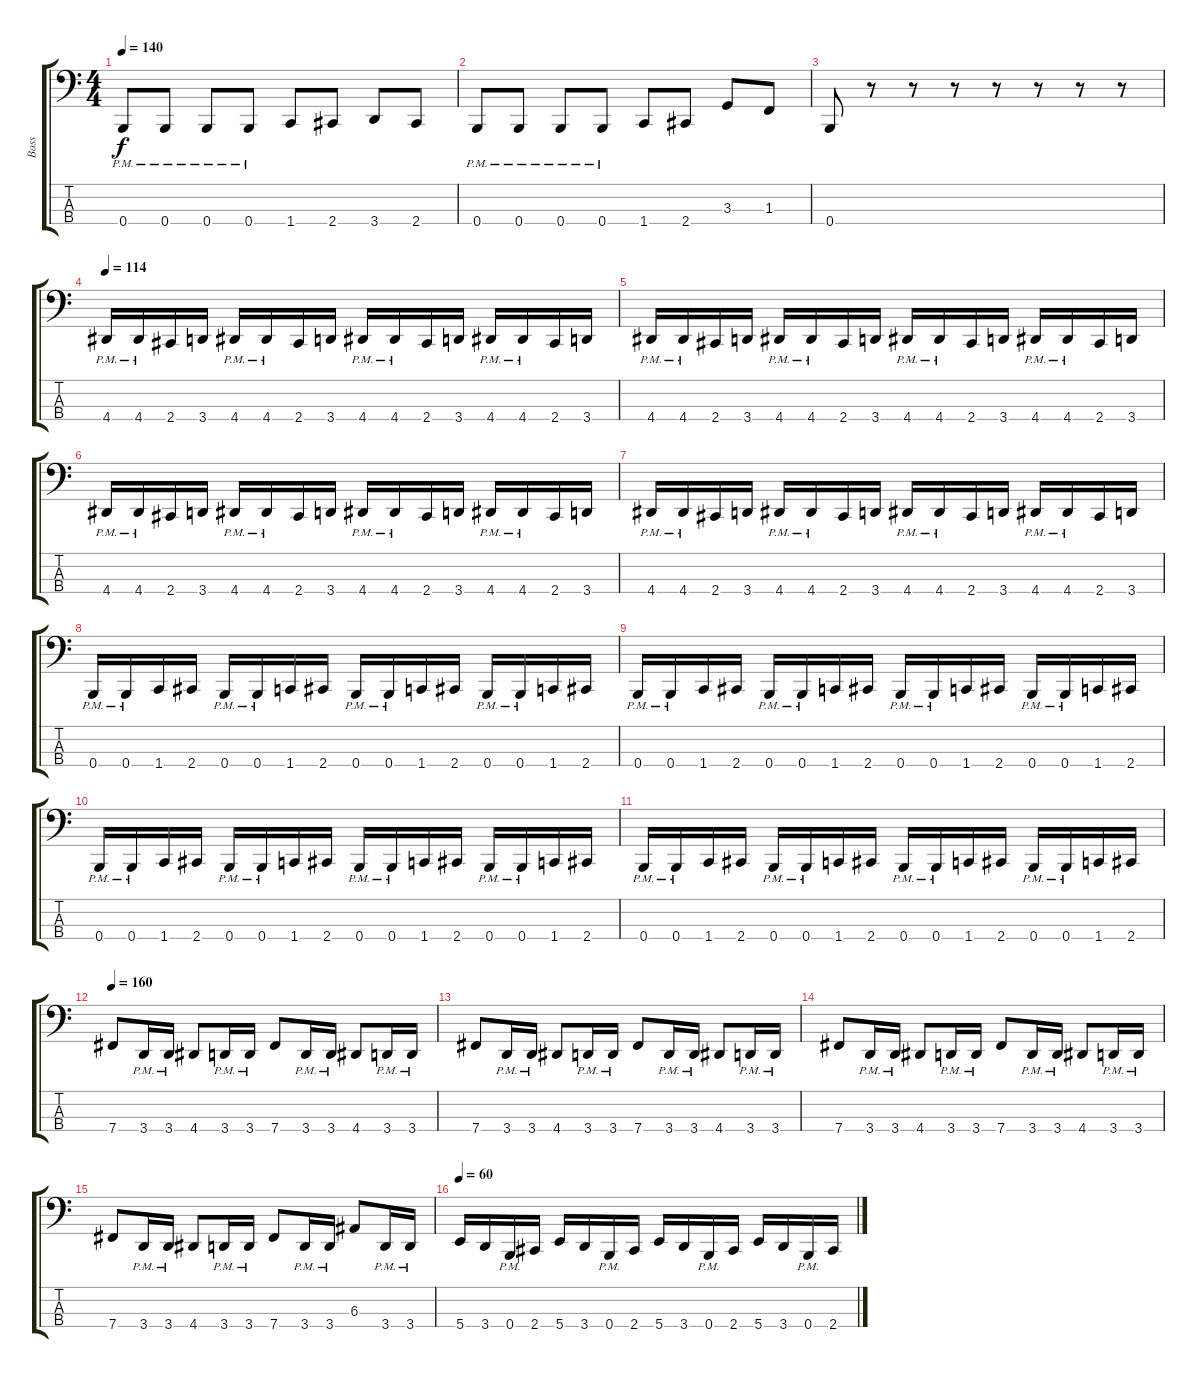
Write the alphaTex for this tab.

\track ("Bass" "Bass") {instrument electricbasspick}
\staff {score tabs}
\tuning (D2 A1 E1 B0) {hide}
\ts (4 4)
\tempo 140
\clef f4
\ks c
0.4{pm}.8{dy f} 0.4{pm}.8 0.4{pm}.8 0.4{pm}.8 1.4.8 2.4.8 3.4.8 2.4.8 |
0.4{pm}.8 0.4{pm}.8 0.4{pm}.8 0.4{pm}.8 1.4.8 2.4.8 3.3.8 1.3.8 |
0.4.8 r.8 r.8 r.8 r.8 r.8 r.8 r.8 |
\tempo 114
4.4{pm}.16 4.4{pm}.16 2.4.16 3.4.16 4.4{pm}.16 4.4{pm}.16 2.4.16 3.4.16 4.4{pm}.16 4.4{pm}.16 2.4.16 3.4.16 4.4{pm}.16 4.4{pm}.16 2.4.16 3.4.16 |
4.4{pm}.16 4.4{pm}.16 2.4.16 3.4.16 4.4{pm}.16 4.4{pm}.16 2.4.16 3.4.16 4.4{pm}.16 4.4{pm}.16 2.4.16 3.4.16 4.4{pm}.16 4.4{pm}.16 2.4.16 3.4.16 |
4.4{pm}.16 4.4{pm}.16 2.4.16 3.4.16 4.4{pm}.16 4.4{pm}.16 2.4.16 3.4.16 4.4{pm}.16 4.4{pm}.16 2.4.16 3.4.16 4.4{pm}.16 4.4{pm}.16 2.4.16 3.4.16 |
4.4{pm}.16 4.4{pm}.16 2.4.16 3.4.16 4.4{pm}.16 4.4{pm}.16 2.4.16 3.4.16 4.4{pm}.16 4.4{pm}.16 2.4.16 3.4.16 4.4{pm}.16 4.4{pm}.16 2.4.16 3.4.16 |
0.4{pm}.16 0.4{pm}.16 1.4.16 2.4.16 0.4{pm}.16 0.4{pm}.16 1.4.16 2.4.16 0.4{pm}.16 0.4{pm}.16 1.4.16 2.4.16 0.4{pm}.16 0.4{pm}.16 1.4.16 2.4.16 |
0.4{pm}.16 0.4{pm}.16 1.4.16 2.4.16 0.4{pm}.16 0.4{pm}.16 1.4.16 2.4.16 0.4{pm}.16 0.4{pm}.16 1.4.16 2.4.16 0.4{pm}.16 0.4{pm}.16 1.4.16 2.4.16 |
0.4{pm}.16 0.4{pm}.16 1.4.16 2.4.16 0.4{pm}.16 0.4{pm}.16 1.4.16 2.4.16 0.4{pm}.16 0.4{pm}.16 1.4.16 2.4.16 0.4{pm}.16 0.4{pm}.16 1.4.16 2.4.16 |
0.4{pm}.16 0.4{pm}.16 1.4.16 2.4.16 0.4{pm}.16 0.4{pm}.16 1.4.16 2.4.16 0.4{pm}.16 0.4{pm}.16 1.4.16 2.4.16 0.4{pm}.16 0.4{pm}.16 1.4.16 2.4.16 |
\tempo 160
7.4.8 3.4{pm}.16 3.4{pm}.16 4.4.8 3.4{pm}.16 3.4{pm}.16 7.4.8 3.4{pm}.16 3.4{pm}.16 4.4.8 3.4{pm}.16 3.4{pm}.16 |
7.4.8 3.4{pm}.16 3.4{pm}.16 4.4.8 3.4{pm}.16 3.4{pm}.16 7.4.8 3.4{pm}.16 3.4{pm}.16 4.4.8 3.4{pm}.16 3.4{pm}.16 |
7.4.8 3.4{pm}.16 3.4{pm}.16 4.4.8 3.4{pm}.16 3.4{pm}.16 7.4.8 3.4{pm}.16 3.4{pm}.16 4.4.8 3.4{pm}.16 3.4{pm}.16 |
7.4.8 3.4{pm}.16 3.4{pm}.16 4.4.8 3.4{pm}.16 3.4{pm}.16 7.4.8 3.4{pm}.16 3.4{pm}.16 6.3.8 3.4{pm}.16 3.4{pm}.16 |
\tempo 60
5.4.16 3.4.16 0.4{pm}.16 2.4.16 5.4.16 3.4.16 0.4{pm}.16 2.4.16 5.4.16 3.4.16 0.4{pm}.16 2.4.16 5.4.16 3.4.16 0.4{pm}.16 2.4.16
